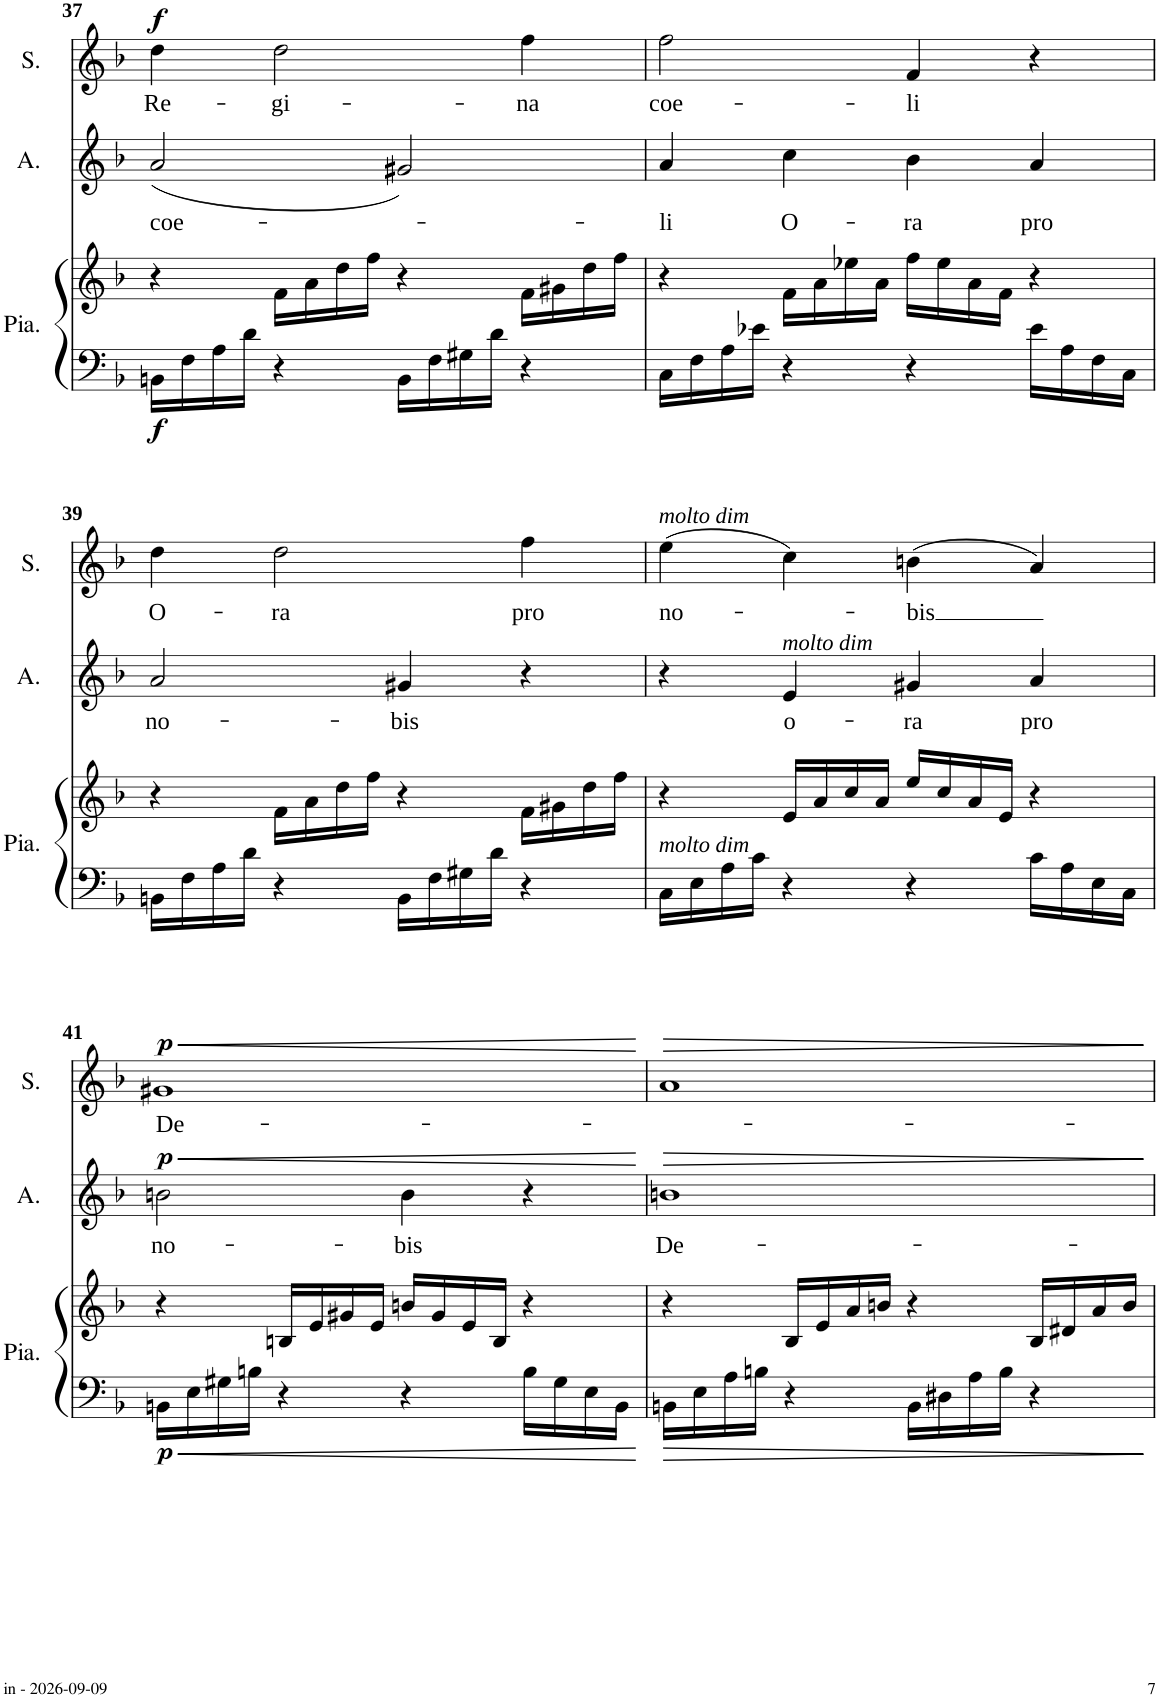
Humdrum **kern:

**kern	**kern	**dynam	**kern	**text	**dynam	**kern	**text	**dynam
*part3	*part3	*part3	*part2	*part2	*part2	*part1	*part1	*part1
*staff4	*staff3	*staff3/4	*staff2	*staff2	*staff2	*staff1	*staff1	*staff1
*I"Piano	*	*	*I"Alto	*	*	*I"Soprano	*	*
*I'Pia.	*	*	*I'A.	*	*	*I'S.	*	*
!!LO:PB:g=z
*clefF4	*clefG2	*	*clefG2	*	*	*clefG2	*	*
*k[b-]	*k[b-]	*	*k[b-]	*	*	*k[b-]	*	*
*M2/2	*M2/2	*	*M2/2	*	*	*M2/2	*	*
*met(c|)	*met(c|)	*	*met(c|)	*	*	*met(c|)	*	*
=37	=37	=37	=37	=37	=37	=37	=37	=37
!	!	!LO:DY:b=2	!	!LO:LY:b	!	!	!LO:LY:b	!LO:DY:a
16BBn\LL	4r	f	(2a/	coe-	.	4dd\	Re-	f
16F\	.	.	.	.	.	.	.	.
16A\	.	.	.	.	.	.	.	.
16d\JJ	.	.	.	.	.	.	.	.
!	!	!	!	!	!	!	!LO:LY:b	!
4r	16f\LL	.	.	.	.	2dd\	-gi-	.
.	16a\	.	.	.	.	.	.	.
.	16dd\	.	.	.	.	.	.	.
.	16ff\JJ	.	.	.	.	.	.	.
16BB\LL	4r	.	2g#X/)	.	.	.	.	.
16F\	.	.	.	.	.	.	.	.
16G#X\	.	.	.	.	.	.	.	.
16d\JJ	.	.	.	.	.	.	.	.
!	!	!	!	!	!	!	!LO:LY:b	!
4r	16f\LL	.	.	.	.	4ff\	-na	.
.	16g#X\	.	.	.	.	.	.	.
.	16dd\	.	.	.	.	.	.	.
.	16ff\JJ	.	.	.	.	.	.	.
=38	=38	=38	=38	=38	=38	=38	=38	=38
!	!	!	!	!LO:LY:b	!	!	!LO:LY:b	!
16C\LL	4r	.	4a/	-li	.	2ff\	coe-	.
16F\	.	.	.	.	.	.	.	.
16A\	.	.	.	.	.	.	.	.
16e-X\JJ	.	.	.	.	.	.	.	.
!	!	!	!	!LO:LY:b	!	!	!	!
4r	16f\LL	.	4cc\	O-	.	.	.	.
.	16a\	.	.	.	.	.	.	.
.	16ee-X\	.	.	.	.	.	.	.
.	16a\JJ	.	.	.	.	.	.	.
!	!	!	!	!LO:LY:b	!	!	!LO:LY:b	!
4r	16ff\LL	.	4b-\	-ra	.	4f/	-li	.
.	16ee-\	.	.	.	.	.	.	.
.	16a\	.	.	.	.	.	.	.
.	16f\JJ	.	.	.	.	.	.	.
!	!	!	!	!LO:LY:b	!	!	!	!
16e-\LL	4r	.	4a/	pro	.	4r	.	.
16A\	.	.	.	.	.	.	.	.
16F\	.	.	.	.	.	.	.	.
16C\JJ	.	.	.	.	.	.	.	.
!!LO:LB:g=z
=39	=39	=39	=39	=39	=39	=39	=39	=39
!	!	!	!	!LO:LY:b	!	!	!LO:LY:b	!
16BBn\LL	4r	.	2a/	no-	.	4dd\	O-	.
16F\	.	.	.	.	.	.	.	.
16A\	.	.	.	.	.	.	.	.
16d\JJ	.	.	.	.	.	.	.	.
!	!	!	!	!	!	!	!LO:LY:b	!
4r	16f\LL	.	.	.	.	2dd\	-ra	.
.	16a\	.	.	.	.	.	.	.
.	16dd\	.	.	.	.	.	.	.
.	16ff\JJ	.	.	.	.	.	.	.
!	!	!	!	!LO:LY:b	!	!	!	!
16BB\LL	4r	.	4g#X/	-bis	.	.	.	.
16F\	.	.	.	.	.	.	.	.
16G#X\	.	.	.	.	.	.	.	.
16d\JJ	.	.	.	.	.	.	.	.
!	!	!	!	!	!	!	!LO:LY:b	!
4r	16f\LL	.	4r	.	.	4ff\	pro	.
.	16g#X\	.	.	.	.	.	.	.
.	16dd\	.	.	.	.	.	.	.
.	16ff\JJ	.	.	.	.	.	.	.
=40	=40	=40	=40	=40	=40	=40	=40	=40
!	!	!	!	!	!	!LO:TX:a:i:t=molto dim	!	!
!LO:TX:a:i:t=molto dim	!	!	!	!	!	!	!	!
!	!	!	!	!	!	!	!LO:LY:b	!
16C\LL	4r	.	4r	.	.	(4ee\	no-	.
16E\	.	.	.	.	.	.	.	.
16A\	.	.	.	.	.	.	.	.
16c\JJ	.	.	.	.	.	.	.	.
!	!	!	!LO:TX:a:i:t=molto dim	!	!	!	!	!
!	!	!	!	!LO:LY:b	!	!	!	!
4r	16e/LL	.	4e/	o-	.	4cc\)	.	.
.	16a/	.	.	.	.	.	.	.
.	16cc/	.	.	.	.	.	.	.
.	16a/JJ	.	.	.	.	.	.	.
!	!	!	!	!LO:LY:b	!	!	!LO:LY:b	!
4r	16ee/LL	.	4g#X/	-ra	.	(4bn\	-bis	.
.	16cc/	.	.	.	.	.	.	.
.	16a/	.	.	.	.	.	.	.
.	16e/JJ	.	.	.	.	.	.	.
!	!	!	!	!LO:LY:b	!	!	!	!
16c\LL	4r	.	4a/	pro	.	4a/)	.	.
16A\	.	.	.	.	.	.	.	.
16E\	.	.	.	.	.	.	.	.
16C\JJ	.	.	.	.	.	.	.	.
!!LO:LB:g=z
=41	=41	=41	=41	=41	=41	=41	=41	=41
!	!	!LO:DY:b=2	!	!LO:LY:b	!LO:HP:b	!	!LO:LY:b	!LO:HP:b
!	!	!	!	!	!LO:DY:n=1:a	!	!	!LO:DY:n=1:a
16BBn\LL	4r	p	2bn\	no-	< p	1g#X	De-	< p
16E\	.	.	.	.	.	.	.	.
16G#X\	.	.	.	.	.	.	.	.
16Bn\JJ	.	.	.	.	.	.	.	.
4r	16Bn/LL	.	.	.	.	.	.	.
.	16e/	.	.	.	.	.	.	.
.	16g#X/	.	.	.	.	.	.	.
.	16e/JJ	.	.	.	.	.	.	.
!	!	!	!	!LO:LY:b	!	!	!	!
4r	16bn/LL	.	4b\	-bis	.	.	.	.
.	16g#/	.	.	.	.	.	.	.
.	16e/	.	.	.	.	.	.	.
.	16B/JJ	.	.	.	.	.	.	.
16B\LL	4r	.	4r	.	.	.	.	.
16G#\	.	.	.	.	.	.	.	.
16E\	.	.	.	.	.	.	.	.
16BB\JJ	.	.	.	.	.	.	.	.
.	.	.	.	.	[	.	.	[
=42	=42	=42	=42	=42	=42	=42	=42	=42
!	!	!	!	!LO:LY:b	!LO:HP:b	!	!	!LO:HP:b
16BBn\LL	4r	.	1bn	De-	>	1a	.	>
16E\	.	.	.	.	.	.	.	.
16A\	.	.	.	.	.	.	.	.
16Bn\JJ	.	.	.	.	.	.	.	.
4r	16B-/LL	.	.	.	.	.	.	.
.	16e/	.	.	.	.	.	.	.
.	16a/	.	.	.	.	.	.	.
.	16bn/JJ	.	.	.	.	.	.	.
16BB\LL	4r	.	.	.	.	.	.	.
16D#X\	.	.	.	.	.	.	.	.
16A\	.	.	.	.	.	.	.	.
16B\JJ	.	.	.	.	.	.	.	.
4r	16B-/LL	.	.	.	.	.	.	.
.	16d#X/	.	.	.	.	.	.	.
.	16a/	.	.	.	.	.	.	.
.	16b/JJ	.	.	.	.	.	.	.
.	.	.	.	.	]	.	.	]
=	=	=	=	=	=	=	=	=
*-	*-	*-	*-	*-	*-	*-	*-	*-
